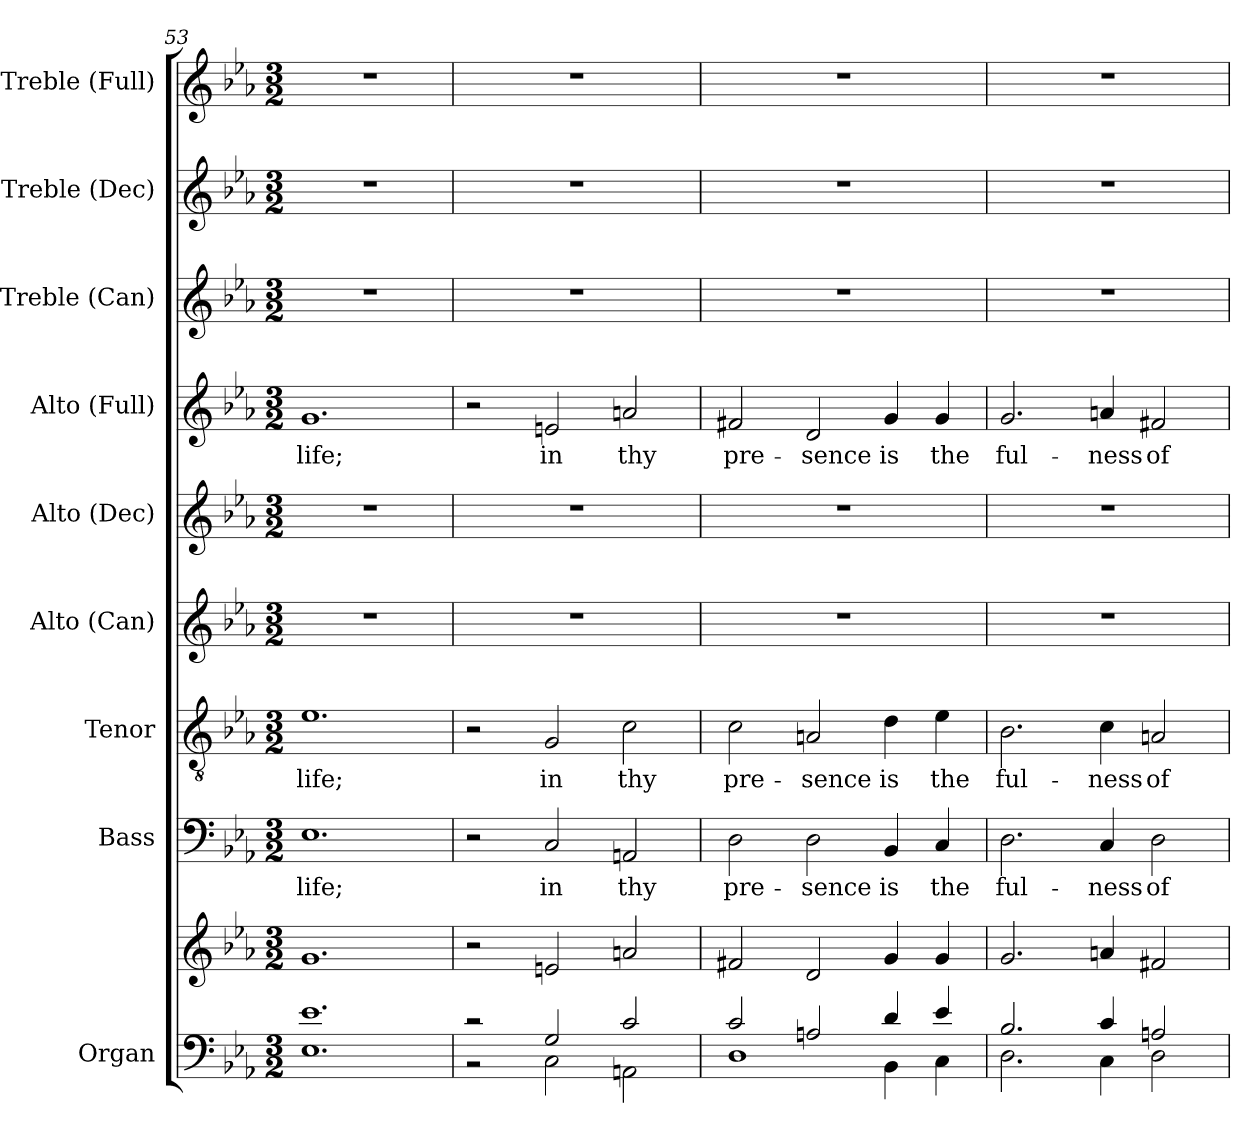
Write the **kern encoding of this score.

**kern	**kern	**kern	**text	**kern	**text	**kern	**kern	**kern	**text	**kern	**kern	**kern
*part9	*part9	*part8	*part8	*part7	*part7	*part6	*part5	*part4	*part4	*part3	*part2	*part1
*staff10	*staff9	*staff8	*staff8	*staff7	*staff7	*staff6	*staff5	*staff4	*staff4	*staff3	*staff2	*staff1
*I"Organ	*	*I"Bass	*	*I"Tenor	*	*I"Alto (Can)	*I"Alto (Dec)	*I"Alto (Full)	*	*I"Treble (Can)	*I"Treble (Dec)	*I"Treble (Full)
*I'Org.	*	*I'B.	*	*I'T.	*	*I'A. (C)	*I'A. (D)	*I'A. (F)	*	*I'Tr. (C)	*I'Tr. (D)	*I'Tr. (F)
*clefF4	*clefG2	*clefF4	*	*clefGv2	*	*clefG2	*clefG2	*clefG2	*	*clefG2	*clefG2	*clefG2
*	*	*	*	*ITrd7c12	*	*	*	*	*	*	*	*
*k[b-e-a-]	*k[b-e-a-]	*k[b-e-a-]	*	*k[b-e-a-]	*	*k[b-e-a-]	*k[b-e-a-]	*k[b-e-a-]	*	*k[b-e-a-]	*k[b-e-a-]	*k[b-e-a-]
*E-:	*E-:	*E-:	*	*E-:	*	*E-:	*E-:	*E-:	*	*E-:	*E-:	*E-:
*M3/2	*M3/2	*M3/2	*	*M3/2	*	*M3/2	*M3/2	*M3/2	*	*M3/2	*M3/2	*M3/2
=53	=53	=53	=53	=53	=53	=53	=53	=53	=53	=53	=53	=53
*^	*	*	*	*	*	*	*	*	*	*	*	*
!	!	!	!	!LO:LY:b:color=#000000	!	!	!	!	!	!	!	!	!
!	!	!	!	!	!	!LO:LY:b:color=#000000	!LO:N:vis=1	!LO:N:vis=1	!	!	!	!	!
!	!	!	!	!	!	!	!	!	!	!LO:LY:b:color=#000000	!LO:N:vis=1	!LO:N:vis=1	!LO:N:vis=1
1.e-i	1.E-i	1.gi	1.E-i	life;	1.E-i	life;	1.r	1.r	1.gi	life;	1.r	1.r	1.r
=54	=54	=54	=54	=54	=54	=54	=54	=54	=54	=54	=54	=54	=54
!	!	!	!	!	!	!	!LO:N:vis=1	!LO:N:vis=1	!	!	!LO:N:vis=1	!LO:N:vis=1	!LO:N:vis=1
2r	2r	2r	2r	.	2r	.	1.r	1.r	2r	.	1.r	1.r	1.r
!	!	!	!	!LO:LY:b:color=#000000	!	!	!	!	!	!	!	!	!
!	!	!	!	!	!	!LO:LY:b:color=#000000	!	!	!	!	!	!	!
!	!	!	!	!	!	!	!	!	!	!LO:LY:b:color=#000000	!	!	!
2Gi/	2Ci\	2eni/	2Ci/	in	2GGi/	in	.	.	2eni/	in	.	.	.
!	!	!	!	!LO:LY:b:color=#000000	!	!	!	!	!	!	!	!	!
!	!	!	!	!	!	!LO:LY:b:color=#000000	!	!	!	!	!	!	!
!	!	!	!	!	!	!	!	!	!	!LO:LY:b:color=#000000	!	!	!
2ci/	2AAni\	2ani/	2AAni/	thy	2Ci\	thy	.	.	2ani/	thy	.	.	.
=55	=55	=55	=55	=55	=55	=55	=55	=55	=55	=55	=55	=55	=55
!	!	!	!	!LO:LY:b:color=#000000	!	!	!	!	!	!	!	!	!
!	!	!	!	!	!	!LO:LY:b:color=#000000	!LO:N:vis=1	!LO:N:vis=1	!	!	!	!	!
!	!	!	!	!	!	!	!	!	!	!LO:LY:b:color=#000000	!LO:N:vis=1	!LO:N:vis=1	!LO:N:vis=1
2ci/	1Di	2f#Xi/	2Di\	pre-	2Ci\	pre-	1.r	1.r	2f#Xi/	pre-	1.r	1.r	1.r
!	!	!	!	!LO:LY:b:color=#000000	!	!	!	!	!	!	!	!	!
!	!	!	!	!	!	!LO:LY:b:color=#000000	!	!	!	!	!	!	!
!	!	!	!	!	!	!	!	!	!	!LO:LY:b:color=#000000	!	!	!
2Ani/	.	2di/	2Di\	-sence	2AAni/	-sence	.	.	2di/	-sence	.	.	.
!	!	!	!	!LO:LY:b:color=#000000	!	!	!	!	!	!	!	!	!
!	!	!	!	!	!	!LO:LY:b:color=#000000	!	!	!	!	!	!	!
!	!	!	!	!	!	!	!	!	!	!LO:LY:b:color=#000000	!	!	!
4di/	4BB-i\	4gi/	4BB-i/	is	4Di\	is	.	.	4gi/	is	.	.	.
!	!	!	!	!LO:LY:b:color=#000000	!	!	!	!	!	!	!	!	!
!	!	!	!	!	!	!LO:LY:b:color=#000000	!	!	!	!	!	!	!
!	!	!	!	!	!	!	!	!	!	!LO:LY:b:color=#000000	!	!	!
4e-i/	4Ci\	4gi/	4Ci/	the	4E-i\	the	.	.	4gi/	the	.	.	.
!!LO:LB:g=z
=56	=56	=56	=56	=56	=56	=56	=56	=56	=56	=56	=56	=56	=56
!	!	!	!	!LO:LY:b:color=#000000	!	!	!	!	!	!	!	!	!
!	!	!	!	!	!	!LO:LY:b:color=#000000	!LO:N:vis=1	!LO:N:vis=1	!	!	!	!	!
!	!	!	!	!	!	!	!	!	!	!LO:LY:b:color=#000000	!LO:N:vis=1	!LO:N:vis=1	!LO:N:vis=1
2.B-i/	2.Di\	2.gi/	2.Di\	ful-	2.BB-i\	ful-	1.r	1.r	2.gi/	ful-	1.r	1.r	1.r
!	!	!	!	!LO:LY:b:color=#000000	!	!	!	!	!	!	!	!	!
!	!	!	!	!	!	!LO:LY:b:color=#000000	!	!	!	!	!	!	!
!	!	!	!	!	!	!	!	!	!	!LO:LY:b:color=#000000	!	!	!
4ci/	4Ci\	4ani/	4Ci/	-ness	4Ci\	-ness	.	.	4ani/	-ness	.	.	.
!	!	!	!	!LO:LY:b:color=#000000	!	!	!	!	!	!	!	!	!
!	!	!	!	!	!	!LO:LY:b:color=#000000	!	!	!	!	!	!	!
!	!	!	!	!	!	!	!	!	!	!LO:LY:b:color=#000000	!	!	!
2Ani/	2Di\	2f#Xi/	2Di\	of	2AAni/	of	.	.	2f#Xi/	of	.	.	.
*v	*v	*	*	*	*	*	*	*	*	*	*	*	*
=	=	=	=	=	=	=	=	=	=	=	=	=
*-	*-	*-	*-	*-	*-	*-	*-	*-	*-	*-	*-	*-
